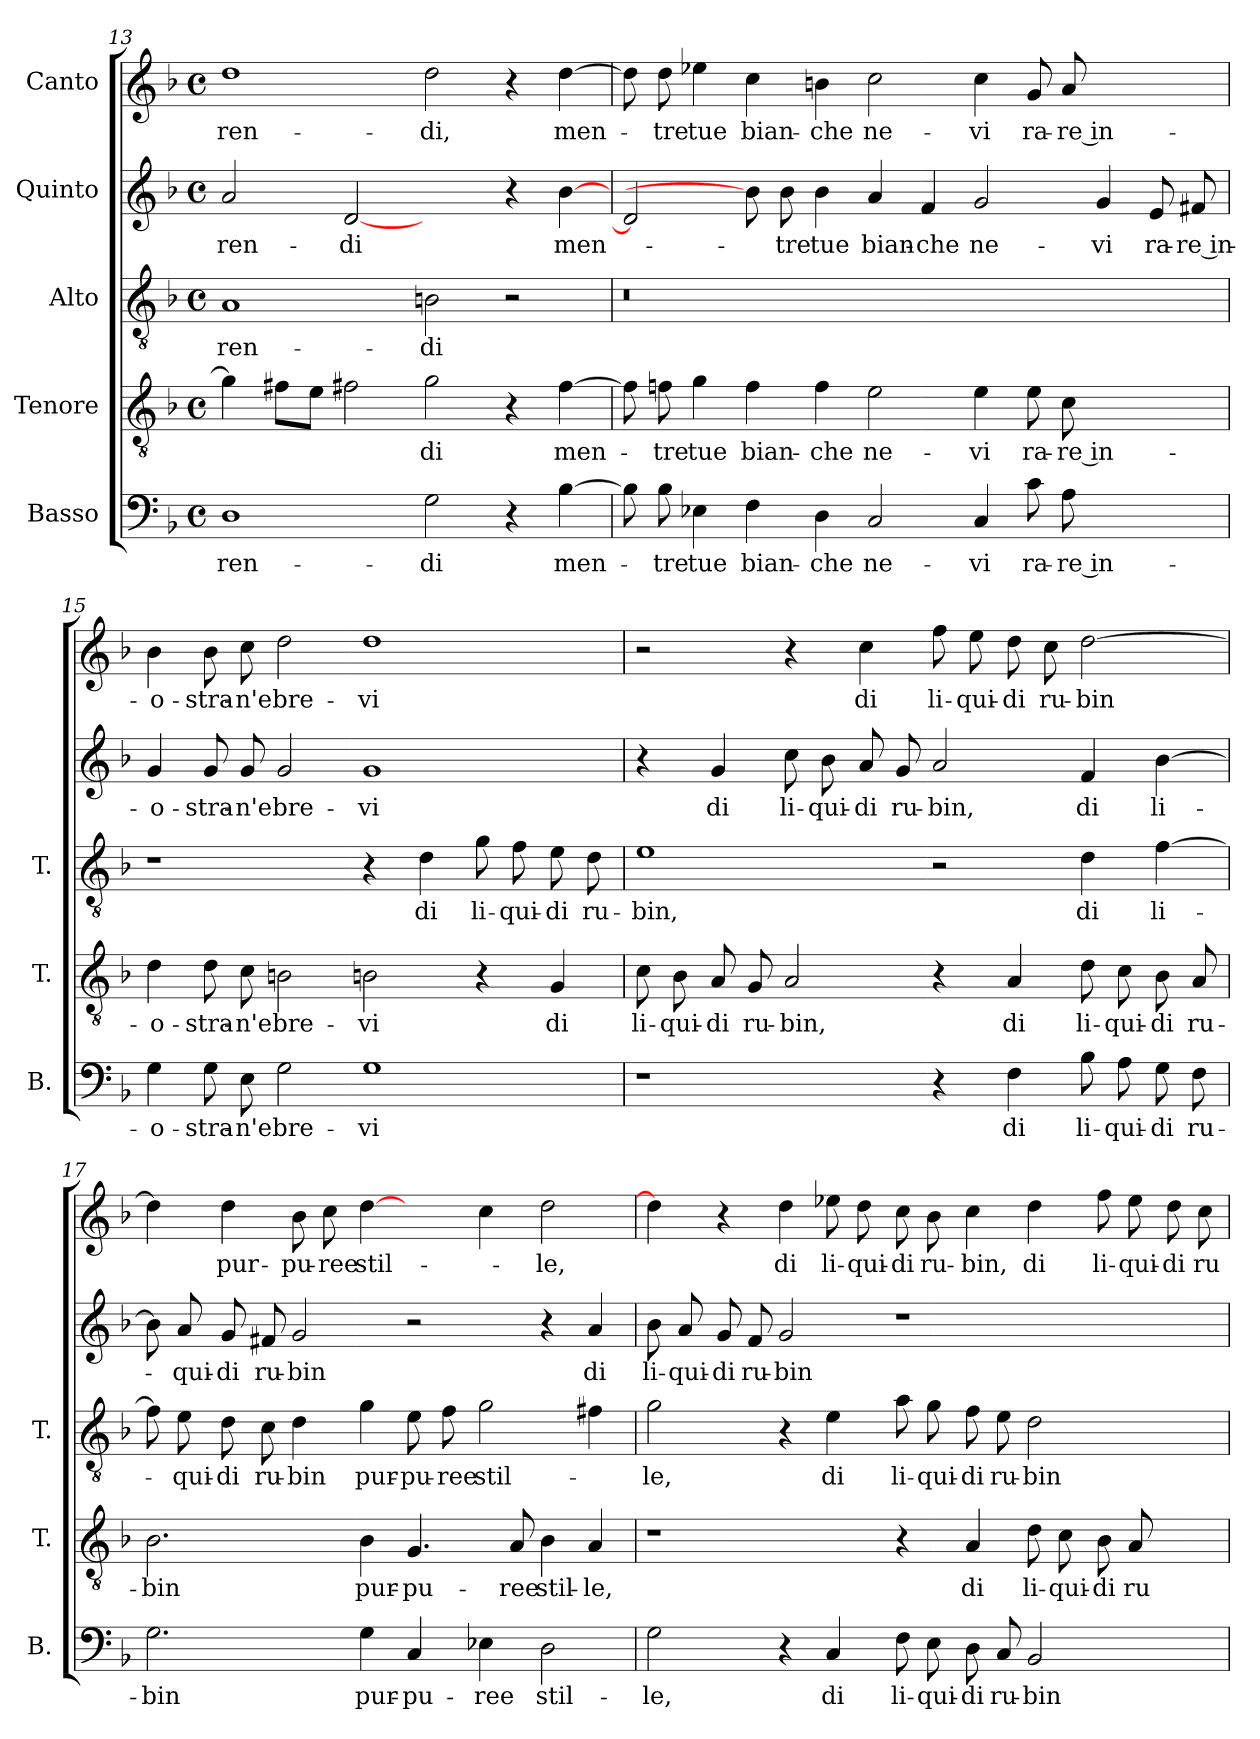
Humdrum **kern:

**kern	**text	**kern	**text	**kern	**text	**kern	**text	**kern	**text
*part5	*part5	*part4	*part4	*part3	*part3	*part2	*part2	*part1	*part1
*staff5	*staff5	*staff4	*staff4	*staff3	*staff3	*staff2	*staff2	*staff1	*staff1
*I"Basso	*	*I"Tenore	*	*I"Alto	*	*I"Quinto	*	*I"Canto	*
*I'B.	*	*I'T.	*	*I'T.	*	*	*	*	*
*clefF4	*	*clefGv2	*	*clefGv2	*	*clefG2	*	*clefG2	*
*k[b-]	*	*k[b-]	*	*k[b-]	*	*k[b-]	*	*k[b-]	*
*F:	*	*F:	*	*F:	*	*F:	*	*F:	*
*M4/4	*	*M4/4	*	*M4/4	*	*M4/4	*	*M4/4	*
*met(c)	*	*met(c)	*	*met(c)	*	*met(c)	*	*met(c)	*
=13	=13	=13	=13	=13	=13	=13	=13	=13	=13
1D\	ren-	4g\]	.	1A/	ren-	2a/	ren-	1dd\	ren-
.	.	8f#X\L	.	.	.	.	.	.	.
.	.	8e\J	.	.	.	.	.	.	.
.	.	2f#X\	.	.	.	[2d/	-di	.	.
2G\	-di	2g\	-di	2Bn\	-di	2ryy	.	2dd\	-di,
4r	.	4r	.	2r	.	4r	.	4r	.
[4B-\	men-	[4f#\	men-	.	.	[4b-\	men-	[4dd\	men-
=14	=14	=14	=14	=14	=14	=14	=14	=14	=14
!	!	!	!	!LO:N:vis=0	!	!	!	!	!
8B-\]	.	8f#\]	.	1r	.	2d/]	.	8dd\]	.
8B-\	-tre	8f\	-tre	.	.	.	.	8dd\	-tre
4E-X\	tue	4g\	tue	.	.	.	.	4ee-X\	tue
4F\	bian-	4f\	bian-	.	.	8b-\]	.	4cc\	bian-
.	.	.	.	.	.	8b-\	-tre	.	.
4D\	-che	4f\	-che	.	.	4b-\	tue	4bn\	-che
2C/	ne-	2e\	ne-	1ryy	.	4a/	bian-	2cc\	ne-
.	.	.	.	.	.	4f/	-che	.	.
4C/	-vi	4e\	-vi	.	.	2g/	ne-	4cc\	-vi
8c\	ra-	8e\	ra-	.	.	.	.	8g/	ra-
8A\	-re in-	8c\	-re in-	.	.	.	.	8a/	-re in-
2ryy	.	2ryy	.	2ryy	.	4g/	-vi	2ryy	.
.	.	.	.	.	.	8e/	ra-	.	.
.	.	.	.	.	.	8f#X/	-re in-	.	.
=15	=15	=15	=15	=15	=15	=15	=15	=15	=15
4G\	-o-	4d\	-o-	1r	.	4g/	-o-	4b-\	-o-
8G\	-stra-	8d\	-stra-	.	.	8g/	-stra-	8b-\	-stra-
8E\	-n'e	8c\	-n'e	.	.	8g/	-n'e	8cc\	-n'e
2G\	bre-	2Bn\	bre-	.	.	2g/	bre-	2dd\	bre-
1G\	-vi	2Bn\	-vi	4r	.	1g/	-vi	1dd\	-vi
.	.	.	.	4d\	di	.	.	.	.
.	.	4r	.	8g\	li-	.	.	.	.
.	.	.	.	8f\	-qui-	.	.	.	.
.	.	4G/	di	8e\	-di	.	.	.	.
.	.	.	.	8d\	ru-	.	.	.	.
=16	=16	=16	=16	=16	=16	=16	=16	=16	=16
1r	.	8c\	li-	1e\	-bin,	4r	.	2r	.
.	.	8B-\	-qui-	.	.	.	.	.	.
.	.	8A/	-di	.	.	4g/	di	.	.
.	.	8G/	ru-	.	.	.	.	.	.
.	.	2A/	-bin,	.	.	8cc\	li-	4r	.
.	.	.	.	.	.	8b-\	-qui-	.	.
.	.	.	.	.	.	8a/	-di	4cc\	di
.	.	.	.	.	.	8g/	ru-	.	.
4r	.	4r	.	2r	.	2a/	-bin,	8ff\	li-
.	.	.	.	.	.	.	.	8ee\	-qui-
4F\	di	4A/	di	.	.	.	.	8dd\	-di
.	.	.	.	.	.	.	.	8cc\	ru-
8B-\	li-	8d\	li-	4d\	di	4f/	di	[2dd\	-bin
8A\	-qui-	8c\	-qui-	.	.	.	.	.	.
8G\	-di	8B-\	-di	[4f\	li-	[4b-\	li-	.	.
8F\	ru-	8A/	ru-	.	.	.	.	.	.
=17	=17	=17	=17	=17	=17	=17	=17	=17	=17
2.G\	-bin	2.B-\	-bin	8f\]	.	8b-\]	.	4dd\]	.
.	.	.	.	8e\	-qui-	8a/	-qui-	.	.
.	.	.	.	8d\	-di	8g/	-di	4dd\	pur-
.	.	.	.	8c\	ru-	8f#X/	ru-	.	.
.	.	.	.	4d\	-bin	2g/	-bin	8b-\	-pu-
.	.	.	.	.	.	.	.	8cc\	-ree
4G\	pur-	4B-\	pur-	4g\	pur-	.	.	[4dd\	stil-
4C/	-pu-	4.G/	-pu-	8e\	-pu-	2r	.	4ryy	.
.	.	.	.	8f\	-ree	.	.	.	.
4E-X\	-ree	.	.	2g\	stil-	.	.	4cc\	.
.	.	8A/	-ree	.	.	.	.	.	.
2D\	stil-	4B-\	stil-	.	.	4r	.	2dd\	-le,
.	.	4A/	-le,	4f#X\	.	4a/	di	.	.
=18	=18	=18	=18	=18	=18	=18	=18	=18	=18
2G\	-le,	1r	.	2g\	-le,	8b-\	li-	4dd\]	.
.	.	.	.	.	.	8a/	-qui-	.	.
.	.	.	.	.	.	8g/	-di	4r	.
.	.	.	.	.	.	8f/	ru-	.	.
4r	.	.	.	4r	.	2g/	-bin	4dd\	di
4C/	di	.	.	4e\	di	.	.	8ee-X\	li-
.	.	.	.	.	.	.	.	8dd\	-qui-
8F\	li-	4r	.	8a\	li-	1r	.	8cc\	-di
8E\	-qui-	.	.	8g\	-qui-	.	.	8b-\	ru-
8D\	-di	4A/	di	8f\	-di	.	.	4cc\	-bin,
8C/	ru-	.	.	8e\	ru-	.	.	.	.
2BB-/	-bin	8d\	li-	2d\	-bin	.	.	4dd\	di
.	.	8c\	-qui-	.	.	.	.	.	.
.	.	8B-\	-di	.	.	.	.	8ff\	li-
.	.	8A/	ru-	.	.	.	.	8ee-\	-qui-
4ryy	.	4ryy	.	4ryy	.	4ryy	.	8dd\	-di
.	.	.	.	.	.	.	.	8cc\	ru-
=	=	=	=	=	=	=	=	=	=
*-	*-	*-	*-	*-	*-	*-	*-	*-	*-
